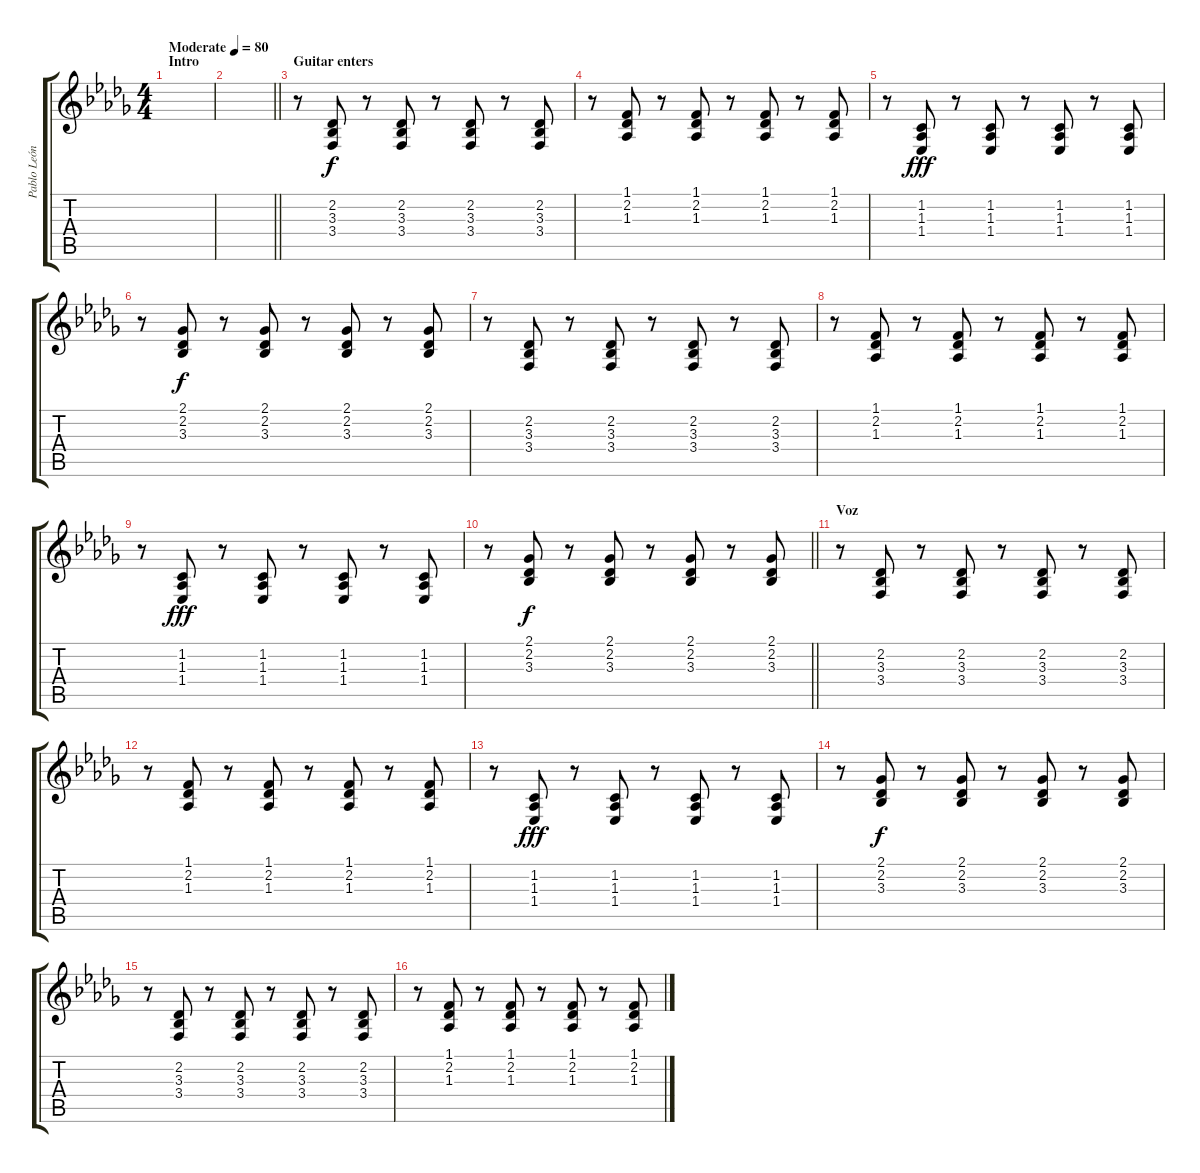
\track ("Pablo León" "Pablo León") {instrument voiceoohs}
\staff {score tabs}
\tuning (E4 B3 G3 D3 A2 E2) {hide}
\ts (4 4)
\section ("" "Intro")
\tempo (80 "Moderate")
\clef g2
\ks bbminor
|
\barLineRight lightlight
|
\section ("" "Guitar enters")
r.8 (2.2 3.3 3.4).8 r.8 (2.2 3.3 3.4).8 r.8 (2.2 3.3 3.4).8 r.8 (2.2 3.3 3.4).8 |
r.8 (1.1 2.2 1.3).8 r.8 (1.1 2.2 1.3).8 r.8 (1.1 2.2 1.3).8 r.8 (1.1 2.2 1.3).8 |
r.8 (1.2 1.3 1.4).8{dy fff} r.8 (1.2 1.3 1.4).8 r.8 (1.2 1.3 1.4).8 r.8 (1.2 1.3 1.4).8 |
r.8 (2.1 2.2 3.3).8{dy f} r.8 (2.1 2.2 3.3).8 r.8 (2.1 2.2 3.3).8 r.8 (2.1 2.2 3.3).8 |
r.8 (2.2 3.3 3.4).8 r.8 (2.2 3.3 3.4).8 r.8 (2.2 3.3 3.4).8 r.8 (2.2 3.3 3.4).8 |
r.8 (1.1 2.2 1.3).8 r.8 (1.1 2.2 1.3).8 r.8 (1.1 2.2 1.3).8 r.8 (1.1 2.2 1.3).8 |
r.8 (1.2 1.3 1.4).8{dy fff} r.8 (1.2 1.3 1.4).8 r.8 (1.2 1.3 1.4).8 r.8 (1.2 1.3 1.4).8 |
\barLineRight lightlight
r.8 (2.1 2.2 3.3).8{dy f} r.8 (2.1 2.2 3.3).8 r.8 (2.1 2.2 3.3).8 r.8 (2.1 2.2 3.3).8 |
\section ("" "Voz")
r.8 (2.2 3.3 3.4).8 r.8 (2.2 3.3 3.4).8 r.8 (2.2 3.3 3.4).8 r.8 (2.2 3.3 3.4).8 |
r.8 (1.1 2.2 1.3).8 r.8 (1.1 2.2 1.3).8 r.8 (1.1 2.2 1.3).8 r.8 (1.1 2.2 1.3).8 |
r.8 (1.2 1.3 1.4).8{dy fff} r.8 (1.2 1.3 1.4).8 r.8 (1.2 1.3 1.4).8 r.8 (1.2 1.3 1.4).8 |
r.8 (2.1 2.2 3.3).8{dy f} r.8 (2.1 2.2 3.3).8 r.8 (2.1 2.2 3.3).8 r.8 (2.1 2.2 3.3).8 |
r.8 (2.2 3.3 3.4).8 r.8 (2.2 3.3 3.4).8 r.8 (2.2 3.3 3.4).8 r.8 (2.2 3.3 3.4).8 |
r.8 (1.1 2.2 1.3).8 r.8 (1.1 2.2 1.3).8 r.8 (1.1 2.2 1.3).8 r.8 (1.1 2.2 1.3).8
